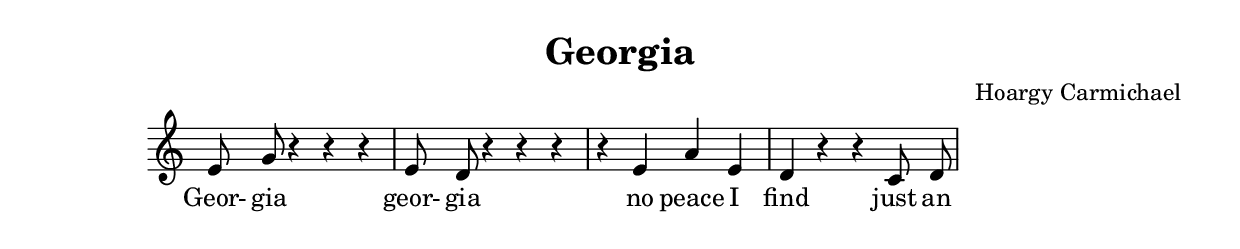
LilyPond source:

#(ly:set-option 'midi-extension "mid")
\version "2.12.3"
\include "english.ly"
\header{
title = "Georgia"
composer = "Hoargy Carmichael"
}
%{

%}
melody = {
\once \override Staff.TimeSignature #'stencil = ##f
\clef treble
\key c \major
\autoBeamOn
\cadenzaOn


 \bar "|"  e'8 g'8 r4 r4 r4 \bar "|"  e'8 d'8 r4 r4 r4 \bar "|"  r4 e'4 a'4 e'4 \bar "|"  d'4 r4 r4 c'8 d'8 \bar "|"  \break

}


text = \lyricmode {
Geor- gia geor- gia no peace I find just an 
}

\score{

<<
\new Voice = "one" {
\melody
}
\new Lyrics \lyricsto "one" \text
>>
\layout {
\context {
\Score
\remove "Bar_number_engraver"
}
}
\midi {
\context {
\Score
tempoWholesPerMinute = #(ly:make-moment 200 4)
}
}
}